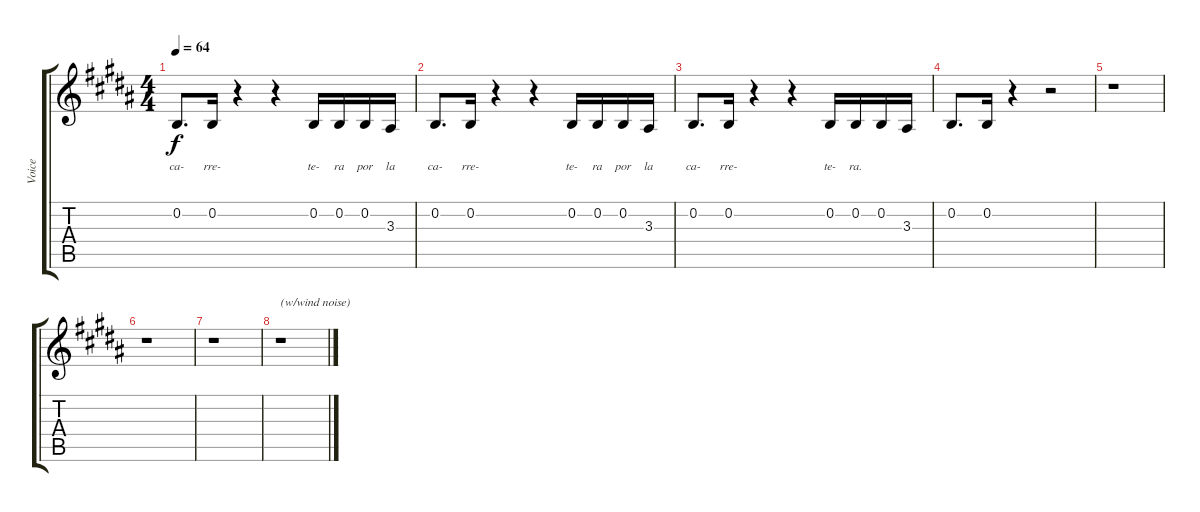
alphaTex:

\track ("Voice" "Voice") {instrument harmonica}
\staff {score tabs}
\tuning (E4 B3 G3 D3 A2 E2) {hide}
\ts (4 4)
\tempo 64
\clef g2
\ks b
0.2.8{d lyrics (0 "") lyrics (1 "ca-") lyrics (2 "") lyrics (3 "") lyrics (4 "") dy f} 0.2.16{lyrics (0 "") lyrics (1 "rre-") lyrics (2 "") lyrics (3 "") lyrics (4 "")} r.4 r.4 0.2.16{lyrics (0 "") lyrics (1 "te-") lyrics (2 "") lyrics (3 "") lyrics (4 "")} 0.2.16{lyrics (0 "") lyrics (1 "ra") lyrics (2 "") lyrics (3 "") lyrics (4 "")} 0.2.16{lyrics (0 "") lyrics (1 "por") lyrics (2 "") lyrics (3 "") lyrics (4 "")} 3.3.16{lyrics (0 "") lyrics (1 "la") lyrics (2 "") lyrics (3 "") lyrics (4 "")} |
0.2.8{d lyrics (0 "") lyrics (1 "ca-") lyrics (2 "") lyrics (3 "") lyrics (4 "")} 0.2.16{lyrics (0 "") lyrics (1 "rre-") lyrics (2 "") lyrics (3 "") lyrics (4 "")} r.4 r.4 0.2.16{lyrics (0 "") lyrics (1 "te-") lyrics (2 "") lyrics (3 "") lyrics (4 "")} 0.2.16{lyrics (0 "") lyrics (1 "ra") lyrics (2 "") lyrics (3 "") lyrics (4 "")} 0.2.16{lyrics (0 "") lyrics (1 "por") lyrics (2 "") lyrics (3 "") lyrics (4 "")} 3.3.16{lyrics (0 "") lyrics (1 "la") lyrics (2 "") lyrics (3 "") lyrics (4 "")} |
0.2.8{d lyrics (0 "") lyrics (1 "ca-") lyrics (2 "") lyrics (3 "") lyrics (4 "")} 0.2.16{lyrics (0 "") lyrics (1 "rre-") lyrics (2 "") lyrics (3 "") lyrics (4 "")} r.4 r.4 0.2.16{lyrics (0 "") lyrics (1 "te-") lyrics (2 "") lyrics (3 "") lyrics (4 "")} 0.2.16{lyrics (0 "") lyrics (1 "ra.") lyrics (2 "") lyrics (3 "") lyrics (4 "")} 0.2.16 3.3.16 |
0.2.8{d} 0.2.16 r.4 r.2 |
r.1 |
r.1 |
r.1 |
r.1{txt "(w/wind noise)"}
